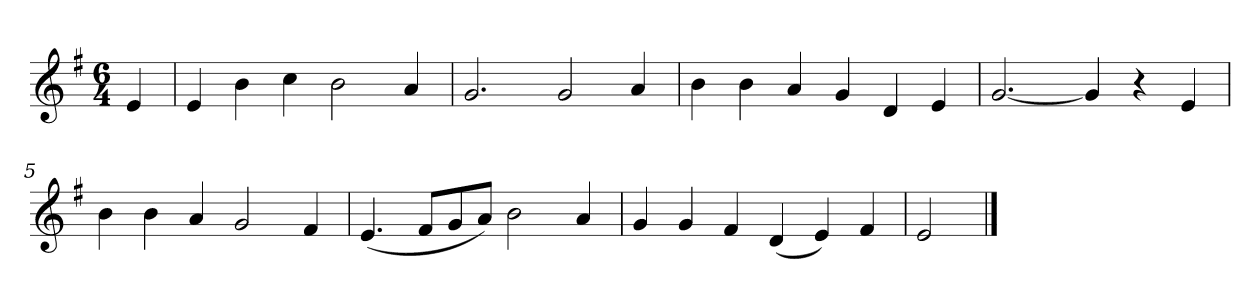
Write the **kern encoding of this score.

**kern
*part1
*staff1
*k[f#]
*M6/4
*MM120
=
4e
=1
4e
4b
4cc
2b
4a
=2
2.g
2g
4a
=3
4b
4b
4a
4g
4d
4e
=4
[2.g
4g]
4r
4e
=5
4b
4b
4a
2g
4f#
=6
(4.e
8f#L
8g
8aJ)
2b
4a
=7
4g
4g
4f#
(4d
4e)
4f#
=8
2e
==
*-
